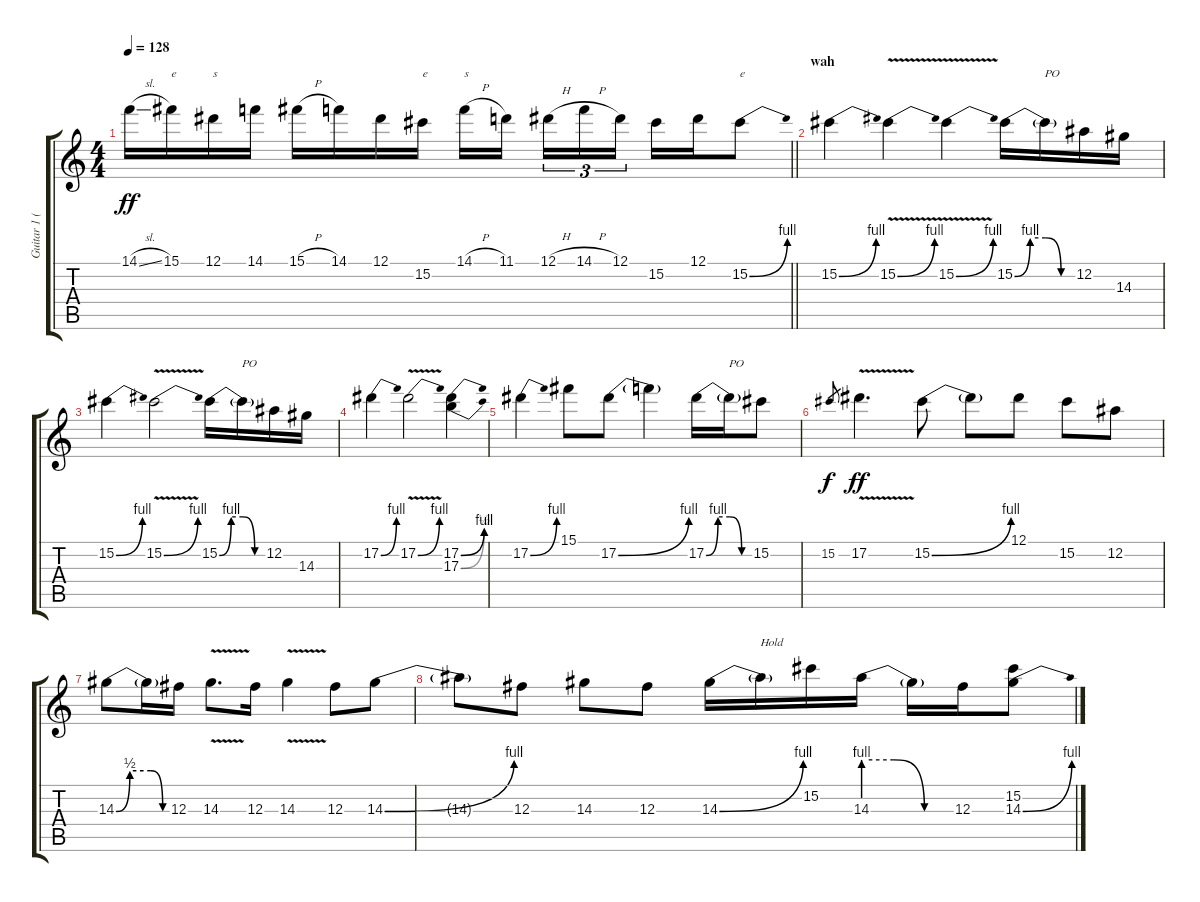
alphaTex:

\track ("Guitar 1 (Slash)" "Guitar 1 (") {instrument overdrivenguitar}
\staff {score tabs}
\tuning (Eb4 Bb3 Gb3 Db3 Ab2 Eb2) {hide}
\ts (4 4)
\tempo 128
\clef g2
\barLineRight lightlight
\ks c
14.1{sl}.16{dy ff} 15.1.16{txt "e"} 12.1.16{txt "s"} 14.1.16 15.1{h}.16 14.1.16 12.1.16 15.2.16{txt "e"} 14.1{h}.16{txt "s"} 11.1.16{beam splitsecondary} 12.1{h}.16{tu (3 2)} 14.1{h}.16{tu (3 2)} 12.1.16{tu (3 2)} 15.2.16 12.1.16 15.2{be (bend 0 0 60 4)}.8{txt "e"} |
\section ("" "wah")
15.2{be (bend 0 0 60 4)}.4 15.2{be (bend 0 0 60 4) v}.4 15.2{be (bend 0 0 60 4) v}.4 15.2{be (custom 0 0 15 4 30 4 45 0 60 0)}.16 15.2{t}.16{txt "PO"} 12.2.16 14.3.16 |
15.2{be (bend 0 0 60 4)}.4 15.2{be (bend 0 0 60 4) v}.2 15.2{be (custom 0 0 15 4 30 4 45 0 60 0)}.16 15.2{t}.16{txt "PO"} 12.2.16 14.3.16 |
17.2{be (bend 0 0 60 4)}.4 17.2{be (bend 0 0 60 4) v}.2 (17.2{be (bend 0 0 60 4)} 17.3{be (bend 0 0 60 2)}).4 |
17.2{be (bend 0 0 60 4)}.4 15.1.8 17.2{be (bend 0 0 60 4)}.8 17.2{t}.4 17.2{be (custom 0 0 15 4 30 4 45 0 60 0)}.16 17.2{t}.16{txt "PO"} 15.2.8 |
15.2.8{gr dy f} 17.2{v}.4{d dy ff} 15.2{be (bend 0 0 60 4)}.8 15.2{t}.8 12.1.8 15.2.8 12.2.8 |
14.3{be (custom 0 0 15 2 30 2 38 2 51 0 60 0)}.8 14.3{t}.16 12.3.16 14.3{v}.8{d} 12.3.16 14.3{v}.4 12.3.8 14.3{be (bend 0 0 60 4)}.8 |
14.3{t}.8 12.3.8 14.3.8 12.3.8 14.3{be (bend 0 0 60 4)}.16 14.3{t}.16{txt "Hold"} 15.2.16 14.3{be (custom 0 4 20 4 40 0 60 0)}.16 14.3{t}.16 12.3.16 (15.2 14.3{be (bend 0 0 60 4)}).8
